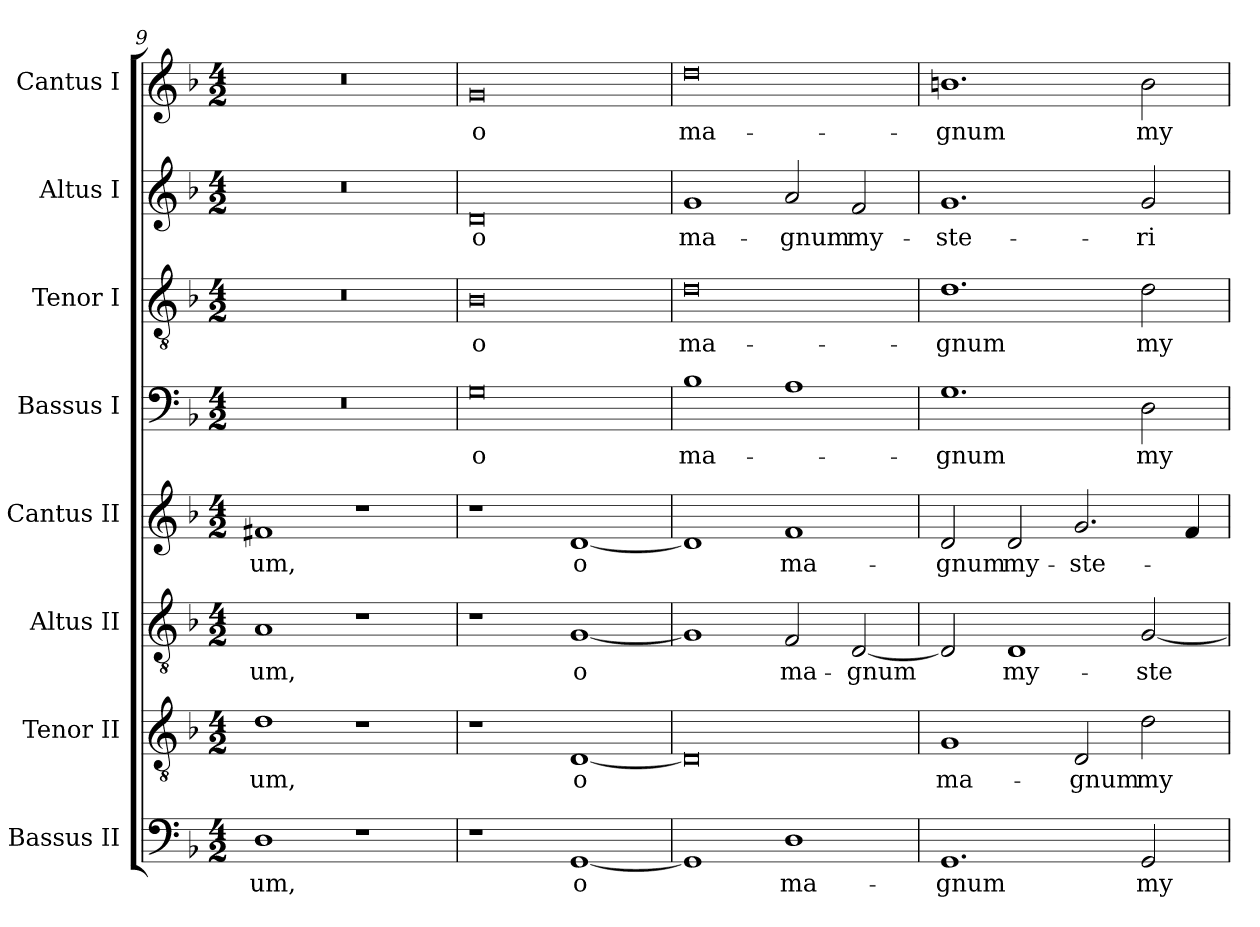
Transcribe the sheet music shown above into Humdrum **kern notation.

**kern	**text	**kern	**text	**kern	**text	**kern	**text	**kern	**text	**kern	**text	**kern	**text	**kern	**text
*part8	*part8	*part7	*part7	*part6	*part6	*part5	*part5	*part4	*part4	*part3	*part3	*part2	*part2	*part1	*part1
*staff8	*staff8	*staff7	*staff7	*staff6	*staff6	*staff5	*staff5	*staff4	*staff4	*staff3	*staff3	*staff2	*staff2	*staff1	*staff1
*I"Bassus II	*	*I"Tenor II	*	*I"Altus II	*	*I"Cantus II	*	*I"Bassus I	*	*I"Tenor I	*	*I"Altus I	*	*I"Cantus I	*
*I'B2	*	*I'T2	*	*I'A2	*	*I'C2	*	*I'B1	*	*I'T1	*	*I'A1	*	*I'C1	*
*clefF4	*	*clefGv2	*	*clefGv2	*	*clefG2	*	*clefF4	*	*clefGv2	*	*clefG2	*	*clefG2	*
*k[b-]	*	*k[b-]	*	*k[b-]	*	*k[b-]	*	*k[b-]	*	*k[b-]	*	*k[b-]	*	*k[b-]	*
*F:	*	*F:	*	*F:	*	*F:	*	*F:	*	*F:	*	*F:	*	*F:	*
*M4/2	*	*M4/2	*	*M4/2	*	*M4/2	*	*M4/2	*	*M4/2	*	*M4/2	*	*M4/2	*
=9	=9	=9	=9	=9	=9	=9	=9	=9	=9	=9	=9	=9	=9	=9	=9
!	!LO:LY:b	!	!LO:LY:b	!	!LO:LY:b	!	!LO:LY:b	!	!	!	!	!	!	!	!
1D	-um,	1d	-um,	1A	-um,	1f#X	-um,	0r	.	0r	.	0r	.	0r	.
1r	.	1r	.	1r	.	1r	.	.	.	.	.	.	.	.	.
=10	=10	=10	=10	=10	=10	=10	=10	=10	=10	=10	=10	=10	=10	=10	=10
!	!	!	!	!	!	!	!	!	!LO:LY:b	!	!LO:LY:b	!	!LO:LY:b	!	!LO:LY:b
1r	.	1r	.	1r	.	1r	.	0G	o	0B-	o	0d	o	0g	o
!	!LO:LY:b	!	!LO:LY:b	!	!LO:LY:b	!	!LO:LY:b	!	!	!	!	!	!	!	!
[1GG	o	[1D	o	[1G	o	[1d	o	.	.	.	.	.	.	.	.
=11	=11	=11	=11	=11	=11	=11	=11	=11	=11	=11	=11	=11	=11	=11	=11
!	!	!	!	!	!	!	!	!	!LO:LY:b	!	!LO:LY:b	!	!LO:LY:b	!	!LO:LY:b
1GG]	.	0D]	.	1G]	.	1d]	.	1B-	ma-	0d	ma-	1g	ma-	0dd	ma-
!	!LO:LY:b	!	!	!	!LO:LY:b	!	!LO:LY:b	!	!	!	!	!	!LO:LY:b	!	!
1D	ma-	.	.	2F/	ma-	1f	ma-	1A	.	.	.	2a/	-gnum	.	.
!	!	!	!	!	!LO:LY:b	!	!	!	!	!	!	!	!LO:LY:b	!	!
.	.	.	.	[2D/	-gnum	.	.	.	.	.	.	2f/	my-	.	.
=12	=12	=12	=12	=12	=12	=12	=12	=12	=12	=12	=12	=12	=12	=12	=12
!	!LO:LY:b	!	!LO:LY:b	!	!	!	!LO:LY:b	!	!LO:LY:b	!	!LO:LY:b	!	!LO:LY:b	!	!LO:LY:b
1.GG	-gnum	1G	ma-	2D/]	.	2d/	-gnum	1.G	-gnum	1.d	-gnum	1.g	-ste-	1.bn	-gnum
!	!	!	!	!	!LO:LY:b	!	!LO:LY:b	!	!	!	!	!	!	!	!
.	.	.	.	1D	my-	2d/	my-	.	.	.	.	.	.	.	.
!	!	!	!LO:LY:b	!	!	!	!LO:LY:b	!	!	!	!	!	!	!	!
.	.	2D/	-gnum	.	.	2.g/	-ste-	.	.	.	.	.	.	.	.
!	!LO:LY:b	!	!LO:LY:b	!	!LO:LY:b	!	!	!	!LO:LY:b	!	!LO:LY:b	!	!LO:LY:b	!	!LO:LY:b
2GG/	my-	2d\	my-	[2G/	-ste-	.	.	2D\	my-	2d\	my-	2g/	-ri-	2b\	my-
.	.	.	.	.	.	4f/	.	.	.	.	.	.	.	.	.
=	=	=	=	=	=	=	=	=	=	=	=	=	=	=	=
*-	*-	*-	*-	*-	*-	*-	*-	*-	*-	*-	*-	*-	*-	*-	*-
